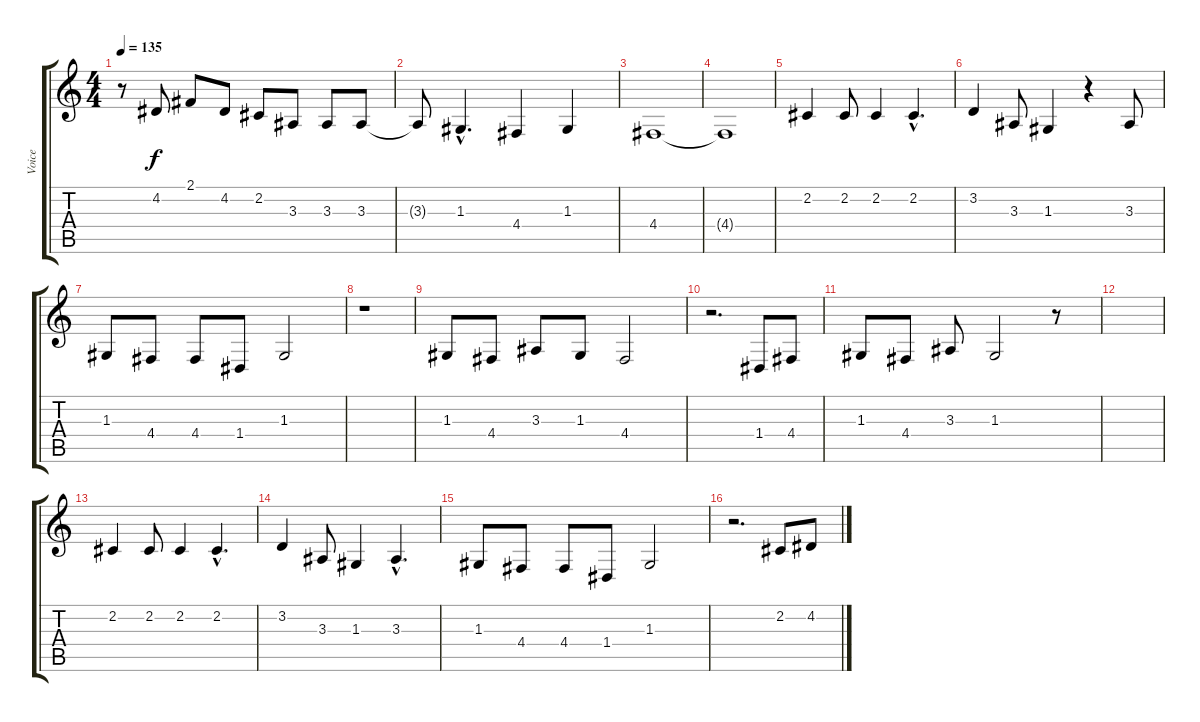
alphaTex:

\track ("Voice" "Voice") {instrument violin}
\staff {score tabs}
\tuning (E4 B3 G3 D3 A2 E2) {hide}
\ts (4 4)
\tempo 135
\clef g2
\ks c
r.8{dy f} 4.2.8 2.1.8 4.2.8 2.2.8 3.3.8 3.3.8 3.3.8 |
3.3{t}.8 1.3{hac}.4{d} 4.4.4 1.3.4 |
4.4.1 |
4.4{t}.1 |
2.2.4 2.2.8 2.2.4 2.2{hac}.4{d} |
3.2.4 3.3.8 1.3.4 r.4 3.3.8 |
1.3.8 4.4.8 4.4.8 1.4.8 1.3.2 |
r.1 |
1.3.8 4.4.8 3.3.8 1.3.8 4.4.2 |
r.2{d} 1.4.8 4.4.8 |
1.3.8 4.4.8 3.3.8 1.3.2 r.8 |
|
2.2.4 2.2.8 2.2.4 2.2{hac}.4{d} |
3.2.4 3.3.8 1.3.4 3.3{hac}.4{d} |
1.3.8 4.4.8 4.4.8 1.4.8 1.3.2 |
r.2{d} 2.2.8 4.2.8
